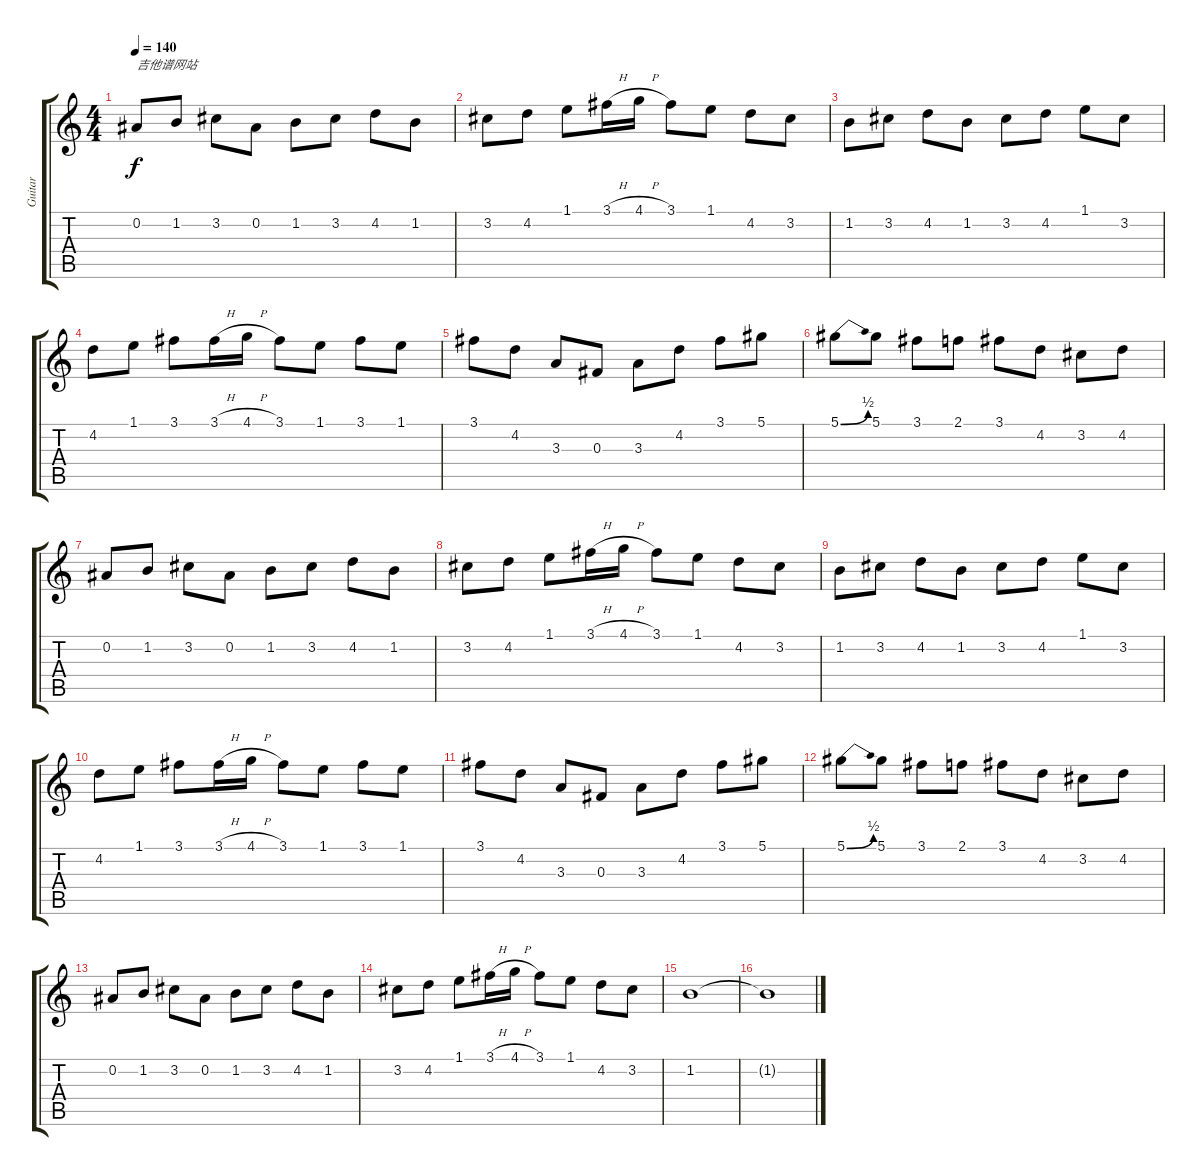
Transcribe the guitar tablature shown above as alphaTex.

\track ("Guitar" "Guitar") {instrument overdrivenguitar}
\staff {score tabs}
\tuning (Eb4 Bb3 Gb3 Db3 Ab2 Eb2) {hide}
\ts (4 4)
\tempo 140
\clef g2
\ks c
0.2.8{txt "吉他谱网站" dy f instrument overdrivenguitar} 1.2.8 3.2.8 0.2.8 1.2.8 3.2.8 4.2.8 1.2.8 |
3.2.8 4.2.8 1.1.8 3.1{h}.16 4.1{h}.16 3.1.8 1.1.8 4.2.8 3.2.8 |
1.2.8 3.2.8 4.2.8 1.2.8 3.2.8 4.2.8 1.1.8 3.2.8 |
4.2.8 1.1.8 3.1.8 3.1{h}.16 4.1{h}.16 3.1.8 1.1.8 3.1.8 1.1.8 |
3.1.8 4.2.8 3.3.8 0.3.8 3.3.8 4.2.8 3.1.8 5.1.8 |
5.1{be (bend 0 0 60 2)}.8 5.1.8 3.1.8 2.1.8 3.1.8 4.2.8 3.2.8 4.2.8 |
0.2.8 1.2.8 3.2.8 0.2.8 1.2.8 3.2.8 4.2.8 1.2.8 |
3.2.8 4.2.8 1.1.8 3.1{h}.16 4.1{h}.16 3.1.8 1.1.8 4.2.8 3.2.8 |
1.2.8 3.2.8 4.2.8 1.2.8 3.2.8 4.2.8 1.1.8 3.2.8 |
4.2.8 1.1.8 3.1.8 3.1{h}.16 4.1{h}.16 3.1.8 1.1.8 3.1.8 1.1.8 |
3.1.8 4.2.8 3.3.8 0.3.8 3.3.8 4.2.8 3.1.8 5.1.8 |
5.1{be (bend 0 0 60 2)}.8 5.1.8 3.1.8 2.1.8 3.1.8 4.2.8 3.2.8 4.2.8 |
0.2.8 1.2.8 3.2.8 0.2.8 1.2.8 3.2.8 4.2.8 1.2.8 |
3.2.8 4.2.8 1.1.8 3.1{h}.16 4.1{h}.16 3.1.8 1.1.8 4.2.8 3.2.8 |
1.2.1 |
1.2{t}.1
